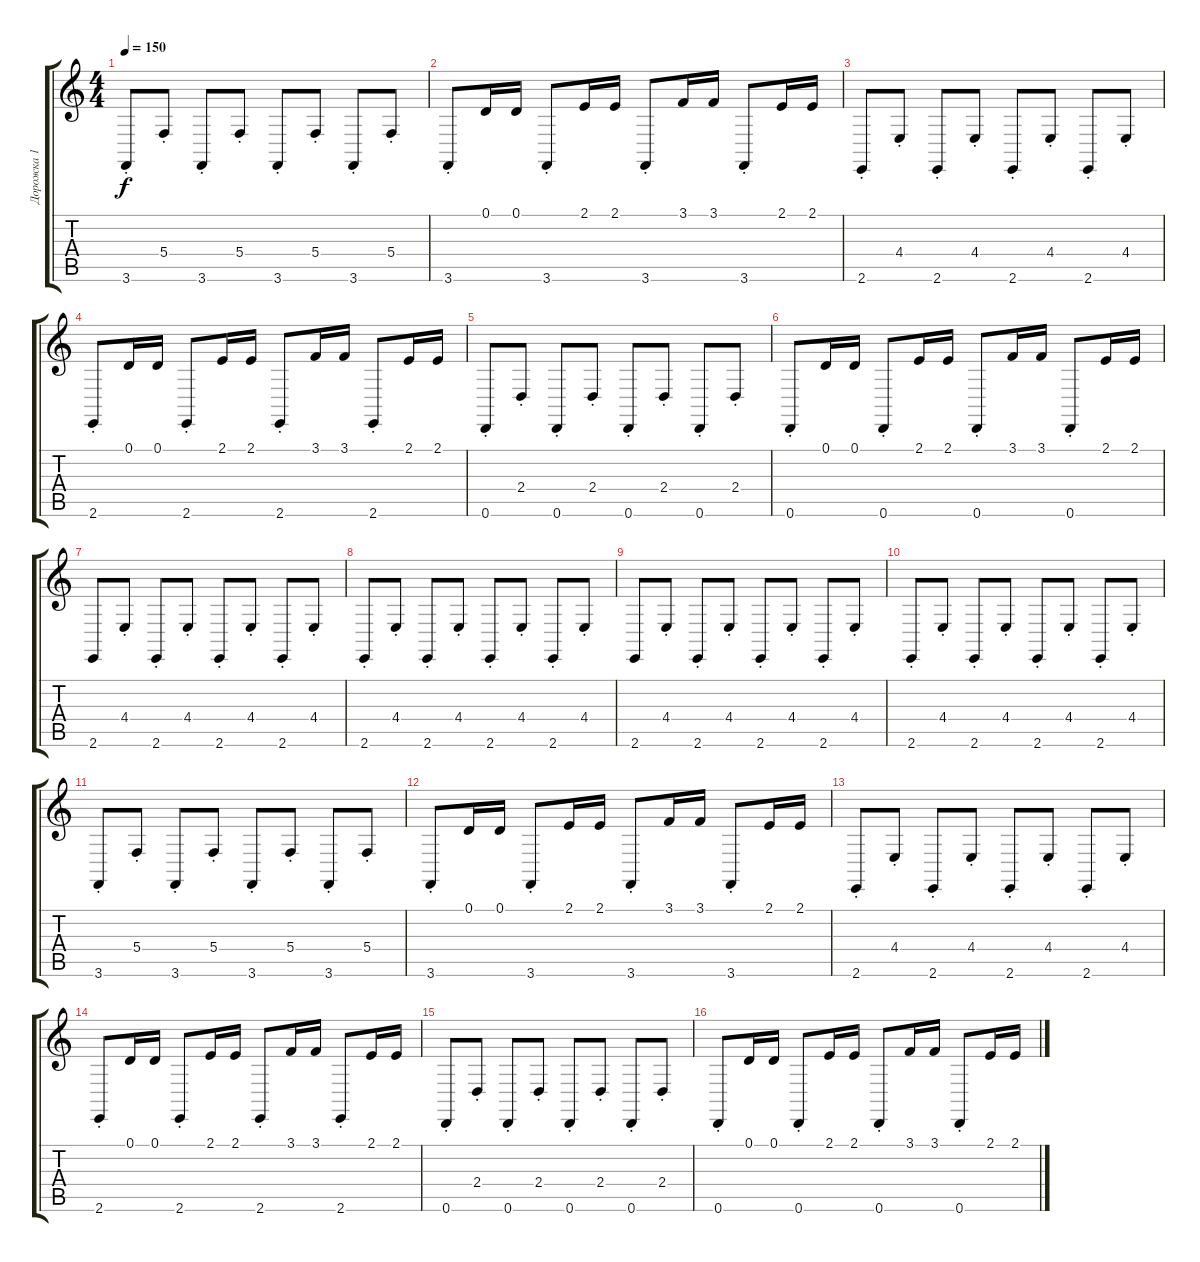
\track ("Дорожка 1" "Дорожка 1") {instrument lead1square}
\staff {score tabs}
\tuning (D4 A3 F3 C3 G2 D2) {hide}
\ts (4 4)
\tempo 150
\clef g2
\ks c
3.6{st}.8{dy f} 5.4{st}.8 3.6{st}.8 5.4{st}.8 3.6{st}.8 5.4{st}.8 3.6{st}.8 5.4{st}.8 |
3.6{st}.8 0.1.16 0.1.16 3.6{st}.8 2.1.16 2.1.16 3.6{st}.8 3.1.16 3.1.16 3.6{st}.8 2.1.16 2.1.16 |
2.6{st}.8 4.4{st}.8 2.6{st}.8 4.4{st}.8 2.6{st}.8 4.4{st}.8 2.6{st}.8 4.4{st}.8 |
2.6{st}.8 0.1.16 0.1.16 2.6{st}.8 2.1.16 2.1.16 2.6{st}.8 3.1.16 3.1.16 2.6{st}.8 2.1.16 2.1.16 |
0.6{st}.8 2.4{st}.8 0.6{st}.8 2.4{st}.8 0.6{st}.8 2.4{st}.8 0.6{st}.8 2.4{st}.8 |
0.6{st}.8 0.1.16 0.1.16 0.6{st}.8 2.1.16 2.1.16 0.6{st}.8 3.1.16 3.1.16 0.6{st}.8 2.1.16 2.1.16 |
2.6.8 4.4{st}.8 2.6{st}.8 4.4{st}.8 2.6{st}.8 4.4{st}.8 2.6{st}.8 4.4{st}.8 |
2.6{st}.8 4.4{st}.8 2.6{st}.8 4.4{st}.8 2.6{st}.8 4.4{st}.8 2.6{st}.8 4.4{st}.8 |
2.6.8 4.4{st}.8 2.6{st}.8 4.4{st}.8 2.6{st}.8 4.4{st}.8 2.6{st}.8 4.4{st}.8 |
2.6{st}.8 4.4{st}.8 2.6{st}.8 4.4{st}.8 2.6{st}.8 4.4{st}.8 2.6{st}.8 4.4{st}.8 |
3.6{st}.8 5.4{st}.8 3.6{st}.8 5.4{st}.8 3.6{st}.8 5.4{st}.8 3.6{st}.8 5.4{st}.8 |
3.6{st}.8 0.1.16 0.1.16 3.6{st}.8 2.1.16 2.1.16 3.6{st}.8 3.1.16 3.1.16 3.6{st}.8 2.1.16 2.1.16 |
2.6{st}.8 4.4{st}.8 2.6{st}.8 4.4{st}.8 2.6{st}.8 4.4{st}.8 2.6{st}.8 4.4{st}.8 |
2.6{st}.8 0.1.16 0.1.16 2.6{st}.8 2.1.16 2.1.16 2.6{st}.8 3.1.16 3.1.16 2.6{st}.8 2.1.16 2.1.16 |
0.6{st}.8 2.4{st}.8 0.6{st}.8 2.4{st}.8 0.6{st}.8 2.4{st}.8 0.6{st}.8 2.4{st}.8 |
0.6{st}.8 0.1.16 0.1.16 0.6{st}.8 2.1.16 2.1.16 0.6{st}.8 3.1.16 3.1.16 0.6{st}.8 2.1.16 2.1.16
